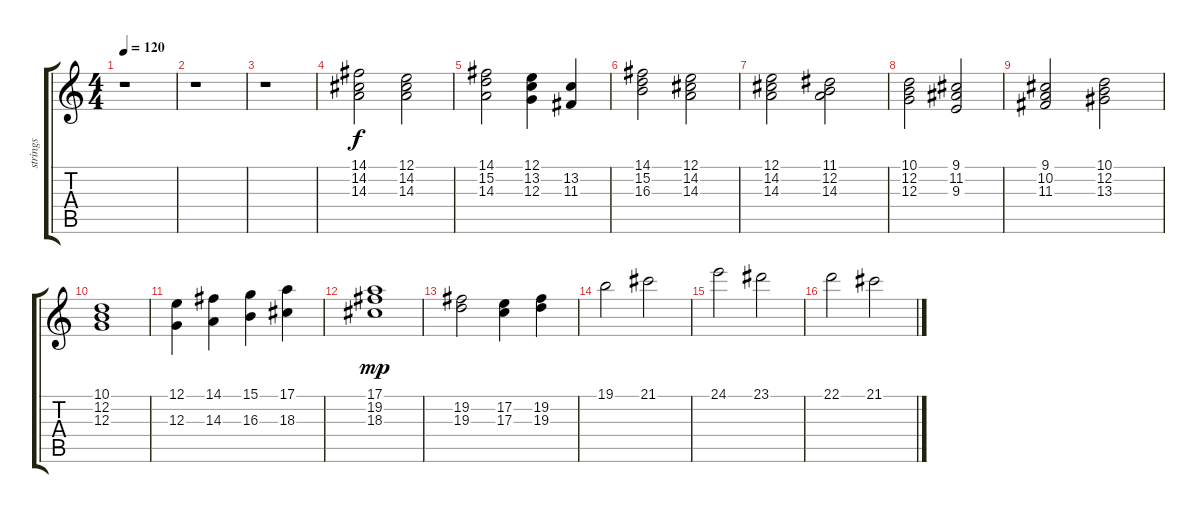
\track ("strings" "strings") {instrument stringensemble2}
\staff {score tabs}
\tuning (E4 B3 G3 D3 A2 E2) {hide}
\ts (4 4)
\tempo 120
\clef g2
\ks c
r.1{dy f} |
r.1 |
r.1 |
(14.1 14.2 14.3).2 (12.1 14.2 14.3).2 |
(14.1 15.2 14.3).2 (12.1 13.2 12.3).4 (13.2 11.3).4 |
(14.1 15.2 16.3).2 (12.1 14.2 14.3).2 |
(12.1 14.2 14.3).2 (11.1 12.2 14.3).2 |
(10.1 12.2 12.3).2 (9.1 11.2 9.3).2 |
(9.1 10.2 11.3).2 (10.1 12.2 13.3).2 |
(10.1 12.2 12.3).1 |
(12.1 12.3).4 (14.1 14.3).4 (15.1 16.3).4 (17.1 18.3).4 |
(17.1 19.2 18.3).1{dy mp} |
(19.2 19.3).2 (17.2 17.3).4 (19.2 19.3).4 |
19.1.2 21.1.2 |
24.1.2 23.1.2 |
22.1.2 21.1.2
